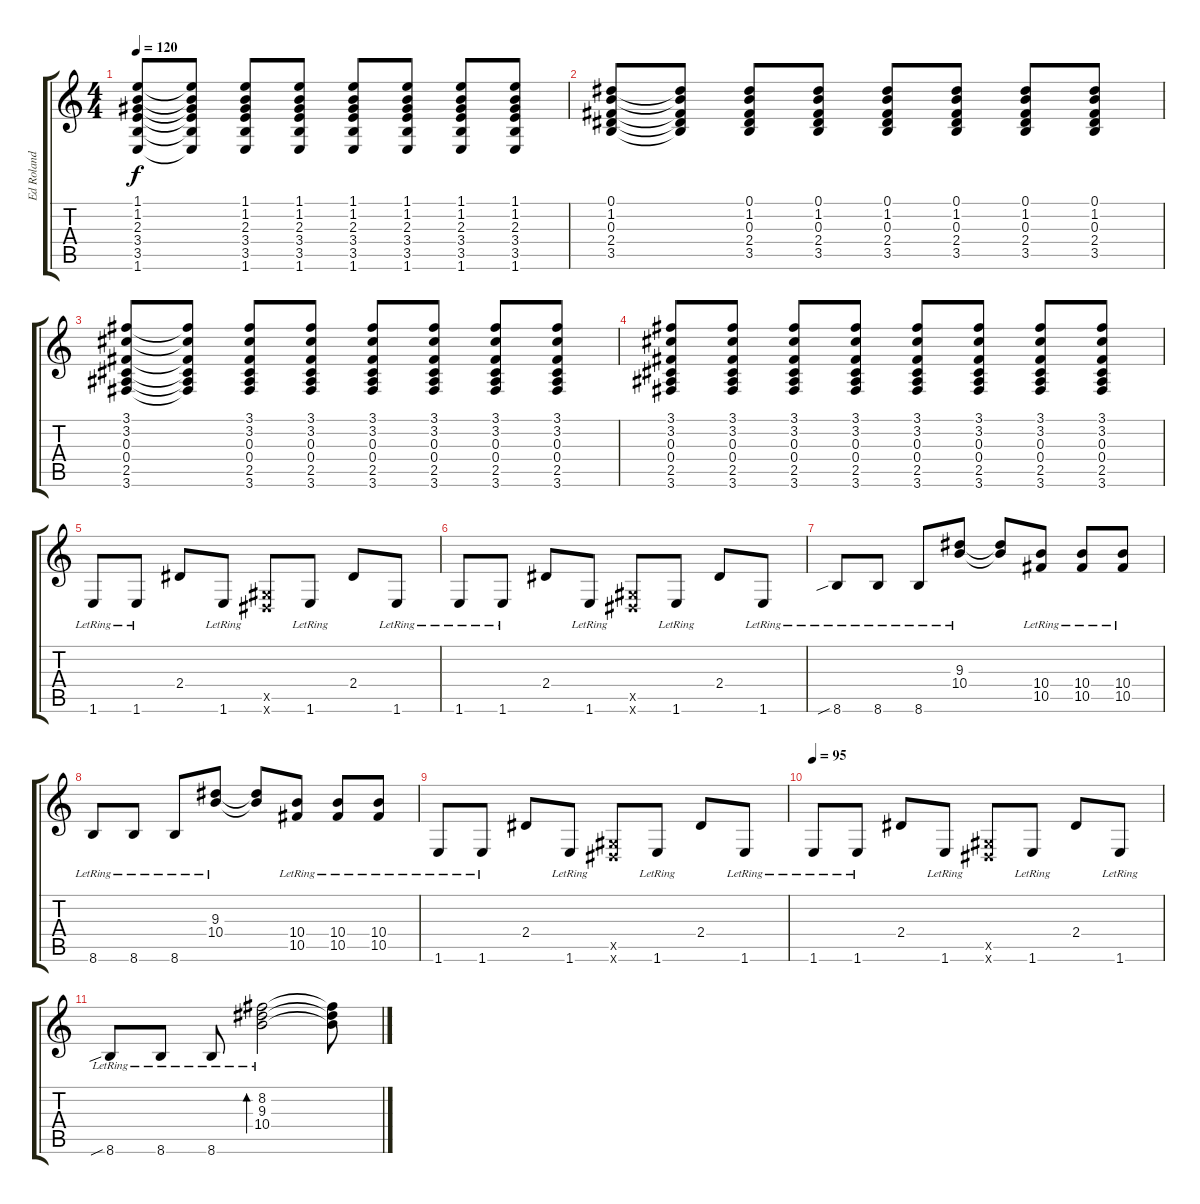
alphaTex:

\track ("Ed Roland" "Ed Roland") {instrument acousticguitarsteel}
\staff {score tabs}
\tuning (Eb4 Bb3 Gb3 Db3 Ab2 Eb2) {hide}
\ts (4 4)
\tempo 120
\clef g2
\ks c
(1.1 1.2 2.3 3.4 3.5 1.6).8{dy f} (1.1{t} 1.2{t} 2.3{t} 3.4{t} 3.5{t} 1.6{t}).8 (1.1 1.2 2.3 3.4 3.5 1.6).8 (1.1 1.2 2.3 3.4 3.5 1.6).8 (1.1 1.2 2.3 3.4 3.5 1.6).8 (1.1 1.2 2.3 3.4 3.5 1.6).8 (1.1 1.2 2.3 3.4 3.5 1.6).8 (1.1 1.2 2.3 3.4 3.5 1.6).8 |
(0.1 1.2 0.3 2.4 3.5).8 (0.1{t} 1.2{t} 0.3{t} 2.4{t} 3.5{t}).8 (0.1 1.2 0.3 2.4 3.5).8 (0.1 1.2 0.3 2.4 3.5).8 (0.1 1.2 0.3 2.4 3.5).8 (0.1 1.2 0.3 2.4 3.5).8 (0.1 1.2 0.3 2.4 3.5).8 (0.1 1.2 0.3 2.4 3.5).8 |
(3.1 3.2 0.3 0.4 2.5 3.6).8 (3.1{t} 3.2{t} 0.3{t} 0.4{t} 2.5{t} 3.6{t}).8 (3.1 3.2 0.3 0.4 2.5 3.6).8 (3.1 3.2 0.3 0.4 2.5 3.6).8 (3.1 3.2 0.3 0.4 2.5 3.6).8 (3.1 3.2 0.3 0.4 2.5 3.6).8 (3.1 3.2 0.3 0.4 2.5 3.6).8 (3.1 3.2 0.3 0.4 2.5 3.6).8 |
(3.1 3.2 0.3 0.4 2.5 3.6).8 (3.1 3.2 0.3 0.4 2.5 3.6).8 (3.1 3.2 0.3 0.4 2.5 3.6).8 (3.1 3.2 0.3 0.4 2.5 3.6).8 (3.1 3.2 0.3 0.4 2.5 3.6).8 (3.1 3.2 0.3 0.4 2.5 3.6).8 (3.1 3.2 0.3 0.4 2.5 3.6).8 (3.1 3.2 0.3 0.4 2.5 3.6).8 |
1.6{lr}.8 1.6{lr}.8 2.4.8 1.6{lr}.8 (0.5{x} 0.6{x}).8 1.6{lr}.8 2.4.8 1.6{lr}.8 |
1.6{lr}.8 1.6{lr}.8 2.4.8 1.6{lr}.8 (0.5{x} 0.6{x}).8 1.6{lr}.8 2.4.8 1.6{lr}.8 |
8.6{sib lr}.8 8.6{lr}.8 8.6{lr}.8 (9.3{lr} 10.4{lr}).8 (9.3{t} 10.4{t}).8 (10.4{lr} 10.5).8 (10.4{lr} 10.5).8 (10.4{lr} 10.5).8 |
8.6{lr}.8 8.6{lr}.8 8.6{lr}.8 (9.3{lr} 10.4{lr}).8 (9.3{t} 10.4{t}).8 (10.4{lr} 10.5).8 (10.4{lr} 10.5).8 (10.4{lr} 10.5).8 |
1.6{lr}.8 1.6{lr}.8 2.4.8 1.6{lr}.8 (0.5{x} 0.6{x}).8 1.6{lr}.8 2.4.8 1.6{lr}.8 |
\tempo 95
1.6{lr}.8{volume 16} 1.6{lr}.8 2.4.8 1.6{lr}.8 (0.5{x} 0.6{x}).8 1.6{lr}.8 2.4.8 1.6{lr}.8 |
8.6{sib lr}.8 8.6{lr}.8 8.6{lr}.8 (8.2 9.3{lr} 10.4{lr}).2{bd 240} (8.2{t} 9.3{t} 10.4{t}).8
